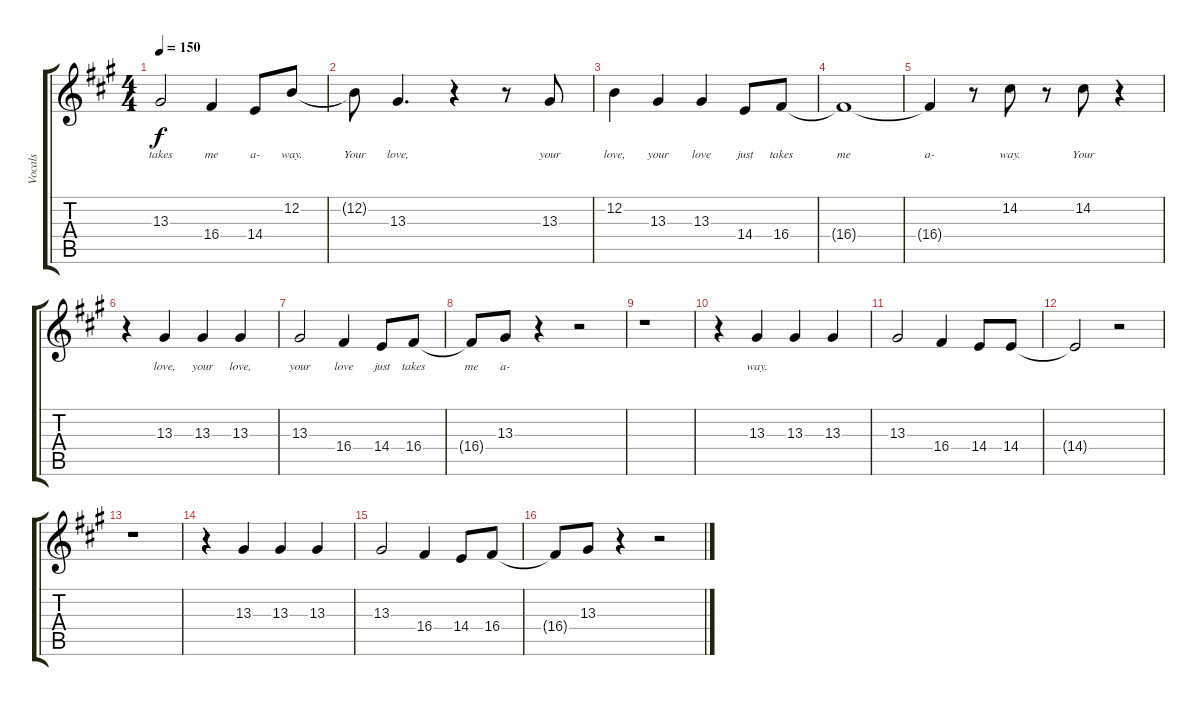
\track ("Vocals" "Vocals") {instrument flute}
\staff {score tabs}
\tuning (E4 B3 G3 D3 A2 E2) {hide}
\ts (4 4)
\tempo 150
\clef g2
\ks a
13.3.2{lyrics (0 "takes") lyrics (1 "") lyrics (2 "") lyrics (3 "") lyrics (4 "") dy f} 16.4.4{lyrics (0 "me") lyrics (1 "") lyrics (2 "") lyrics (3 "") lyrics (4 "")} 14.4.8{lyrics (0 "a-") lyrics (1 "") lyrics (2 "") lyrics (3 "") lyrics (4 "")} 12.2.8{lyrics (0 "way.") lyrics (1 "") lyrics (2 "") lyrics (3 "") lyrics (4 "")} |
12.2{t}.8{lyrics (0 "Your") lyrics (1 "") lyrics (2 "") lyrics (3 "") lyrics (4 "")} 13.3.4{d lyrics (0 "love,") lyrics (1 "") lyrics (2 "") lyrics (3 "") lyrics (4 "")} r.4 r.8 13.3.8{lyrics (0 "your") lyrics (1 "") lyrics (2 "") lyrics (3 "") lyrics (4 "")} |
12.2.4{lyrics (0 "love,") lyrics (1 "") lyrics (2 "") lyrics (3 "") lyrics (4 "")} 13.3.4{lyrics (0 "your") lyrics (1 "") lyrics (2 "") lyrics (3 "") lyrics (4 "")} 13.3.4{lyrics (0 "love") lyrics (1 "") lyrics (2 "") lyrics (3 "") lyrics (4 "")} 14.4.8{lyrics (0 "just") lyrics (1 "") lyrics (2 "") lyrics (3 "") lyrics (4 "")} 16.4.8{lyrics (0 "takes") lyrics (1 "") lyrics (2 "") lyrics (3 "") lyrics (4 "")} |
16.4{t}.1{lyrics (0 "me") lyrics (1 "") lyrics (2 "") lyrics (3 "") lyrics (4 "")} |
16.4{t}.4{lyrics (0 "a-") lyrics (1 "") lyrics (2 "") lyrics (3 "") lyrics (4 "")} r.8 14.2.8{lyrics (0 "way.") lyrics (1 "") lyrics (2 "") lyrics (3 "") lyrics (4 "")} r.8 14.2.8{lyrics (0 "Your") lyrics (1 "") lyrics (2 "") lyrics (3 "") lyrics (4 "")} r.4 |
r.4 13.3.4{lyrics (0 "love,") lyrics (1 "") lyrics (2 "") lyrics (3 "") lyrics (4 "")} 13.3.4{lyrics (0 "your") lyrics (1 "") lyrics (2 "") lyrics (3 "") lyrics (4 "")} 13.3.4{lyrics (0 "love,") lyrics (1 "") lyrics (2 "") lyrics (3 "") lyrics (4 "")} |
13.3.2{lyrics (0 "your") lyrics (1 "") lyrics (2 "") lyrics (3 "") lyrics (4 "")} 16.4.4{lyrics (0 "love") lyrics (1 "") lyrics (2 "") lyrics (3 "") lyrics (4 "")} 14.4.8{lyrics (0 "just") lyrics (1 "") lyrics (2 "") lyrics (3 "") lyrics (4 "")} 16.4.8{lyrics (0 "takes") lyrics (1 "") lyrics (2 "") lyrics (3 "") lyrics (4 "")} |
16.4{t}.8{lyrics (0 "me") lyrics (1 "") lyrics (2 "") lyrics (3 "") lyrics (4 "")} 13.3.8{lyrics (0 "a-") lyrics (1 "") lyrics (2 "") lyrics (3 "") lyrics (4 "")} r.4 r.2 |
r.1 |
r.4 13.3.4{lyrics (0 "way.") lyrics (1 "") lyrics (2 "") lyrics (3 "") lyrics (4 "")} 13.3.4 13.3.4 |
13.3.2 16.4.4 14.4.8 14.4.8 |
14.4{t}.2 r.2 |
r.1 |
r.4 13.3.4 13.3.4 13.3.4 |
13.3.2 16.4.4 14.4.8 16.4.8 |
16.4{t}.8 13.3.8 r.4 r.2
